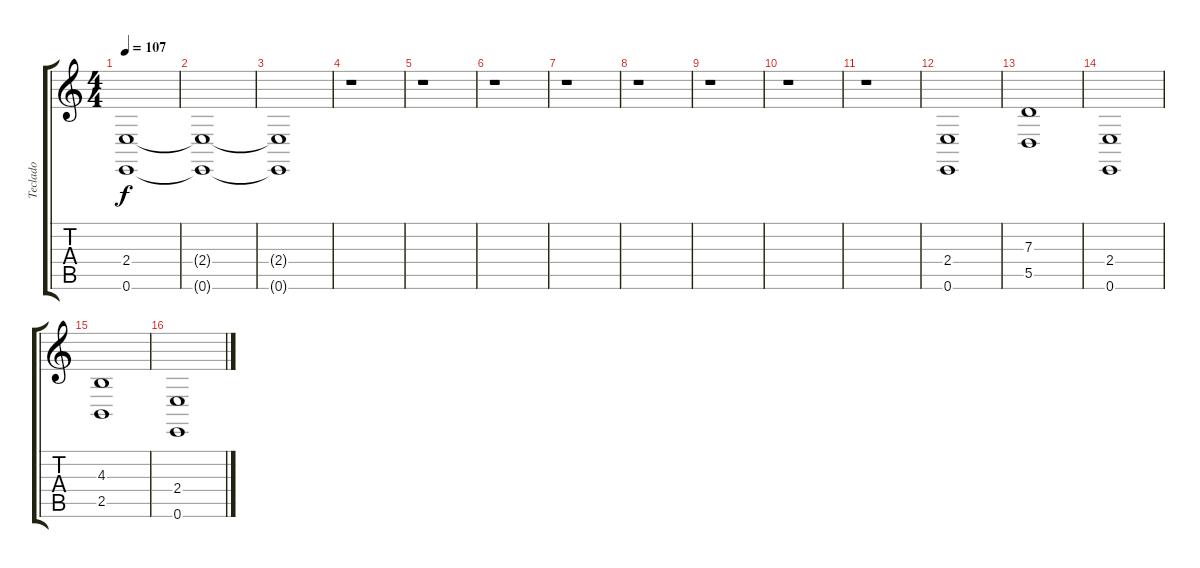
\track ("Teclado" "Teclado") {instrument stringensemble1}
\staff {score tabs}
\tuning (E4 B3 G3 D3 A2 E2) {hide}
\ts (4 4)
\tempo 107
\clef g2
\ks c
(2.4{t} 0.6{t}).1{dy f} |
(2.4{t} 0.6{t}).1 |
(2.4{t} 0.6{t}).1 |
r.1 |
r.1 |
r.1 |
r.1 |
r.1 |
r.1 |
r.1 |
r.1 |
(2.4 0.6).1{volume 14} |
(7.3 5.5).1 |
(2.4 0.6).1 |
(4.3 2.5).1 |
(2.4 0.6).1
